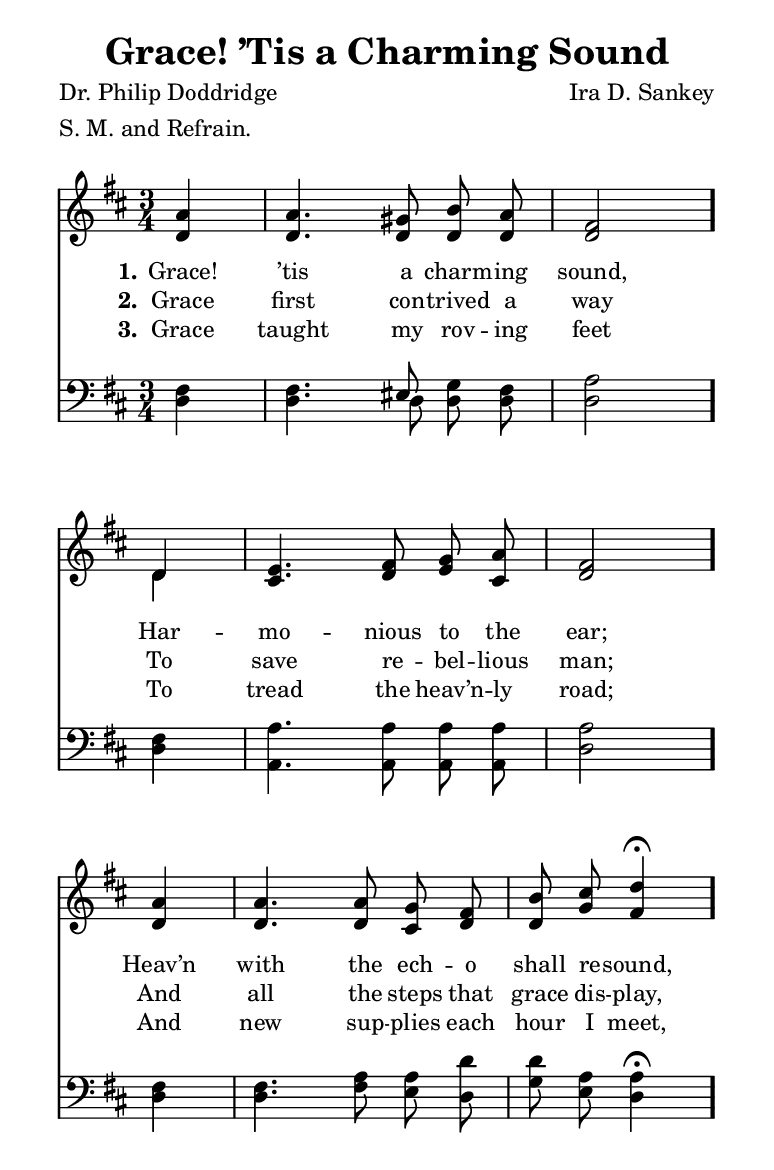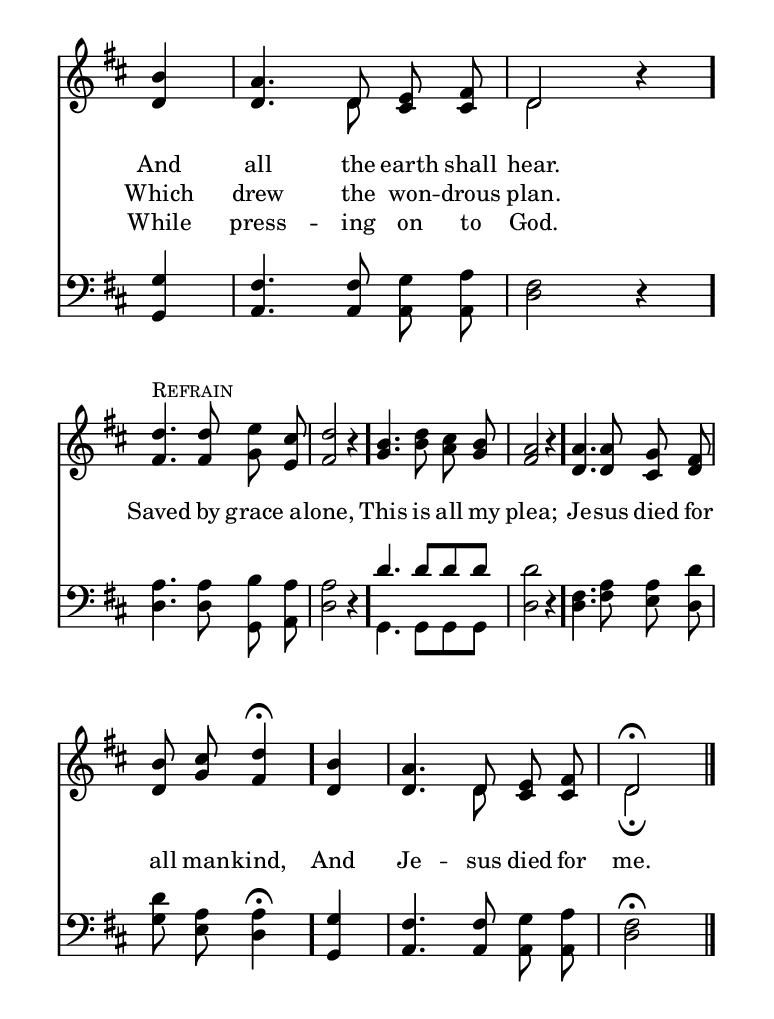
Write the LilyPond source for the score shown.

\include "common/global.ily"
\paper {
  \include "common/paper.ily"
  %ragged-bottom = ##t
  ragged-last-bottom = ##t
  %systems-per-page = ##f
  %page-count = ##f
}

\header{
  hymnnumber = "13"
  title = "Grace! ’Tis a Charming Sound"
  tunename = ""
  meter = "S. M. and Refrain."
  poet = "Dr. Philip Doddridge"
  composer = "Ira D. Sankey"
  %copyright = ""
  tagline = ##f
}

phraseA = { c4. c8 c8 c8 | c2 }
% for fermata in MIDI
% TODO make four fermatas (in typesetting) two
ta = { \tempo 4=80 }
tb = { \tempo 4=40 }

patternA = { \ta c4           | c4. c8 c8 c8 | c2           } % Line 1, 2
patternB = { \ta c4. c8 c8 c8 | c8 c8 \tb c4 \fermata } % Refrain line 3
patternC = { \ta c4           | \patternB                   } % Line 3
patternD = { \ta c4. c8 c8 c8 | c2 c4                       } % Refrain line 1, 2
patternE = { \ta c4           | \patternD                   } % Line 4
patternF = { \ta c4           | c4. c8 c8 c8 | \tb c2 \fermata } % Refrain line 4

global = {
  \include "common/overrides.ily"
  \override Staff.TimeSignature.style = #'numbered
  \time 3/4
  \override Score.MetronomeMark.transparent = ##t % hide all fermata changes too
  \ta
  \key d \major
  \partial 4
  \autoBeamOff
}

notesSoprano = {
\global
\relative c'' {

  \changePitch \patternA { a | a gis b a  | fis     }
  \changePitch \patternA { d | e fis g a  | fis     }
  \changePitch \patternC { a | a a g fis  | b cis d }
  \changePitch \patternE { b | a d, e fis | d r     }

  << s^\markup { \small \caps "Refrain" }
  \changePitch \patternD {     d' d e cis | d r       } >>
  \changePitch \patternD {     b d cis b  | a r       }
  \changePitch \patternB {     a a g fis  | b cis d   }
  \changePitch \patternF { b | a d, e fis | d         }

  \bar "|."

}
}

notesAlto = {
\global
\relative e' {

  \changePitch \patternA { d | d d d d     | d       }
  \changePitch \patternA { d | cis d e cis | d       }
  \changePitch \patternC { d | d d cis d   | d g fis }
  \changePitch \patternE { d | d d cis cis | d r     }

  \changePitch \patternD {     fis fis g e | fis r   }
  \changePitch \patternD {     g b a g     | fis r   }
  \changePitch \patternB {     d d cis d   | d g fis }
  \changePitch \patternF { d | d d cis cis | d       }

}
}

notesTenor = {
\global
\relative a {

  \changePitch \patternA { fis | fis eis g fis | a     }
  \changePitch \patternA { fis | a a a a       | a     }
  \changePitch \patternC { fis | fis a a d     | d a a }
  \changePitch \patternE { g   | fis fis g a   | fis r }

  \changePitch \patternD {     a a b a     | a r   }
  \changePitch \patternD {     d d d d     | d r   }
  \changePitch \patternB {     fis, a a d  | d a a }
  \changePitch \patternF { g | fis fis g a | fis   }

}
}

notesBass = {
\global
\relative f {

  \changePitch \patternA { d  | d d d d   | d     }
  \changePitch \patternA { d  | a a a a   | d     }
  \changePitch \patternC { d  | d fis e d | g e d }
  \changePitch \patternE { g, | a a a a   | d r   }

  \changePitch \patternD {      d d g, a  | d r   }
  \changePitch \patternD {      g, g g g  | d' r  }
  \changePitch \patternB {      d fis e d | g e d }
  \changePitch \patternF { g, | a a a a   | d     }

}
}

Refrain = \lyricmode {

Saved by grace a -- lone, \bar "."
This is all my plea; \bar "."
Je -- sus died for all man -- kind, \bar "."
And Je -- sus died for me. \bar "."

}

wordsA = \lyricmode {
\set stanza = "1."

Grace! ’tis a charm -- ing sound, \bar "."
Har -- mo -- nious to the ear; \bar "." \break
Heav’n with the ech -- o shall re -- sound, \bar "."
And all the earth shall hear. \bar "." \break

}

wordsB = \lyricmode {
\set stanza = "2."

Grace first con -- trived a way
To save re -- bel -- lious man;
And all the steps that grace dis -- play,
Which drew the won -- drous plan.

\Refrain

}

wordsC = \lyricmode {
\set stanza = "3."

Grace taught my rov -- ing feet
To tread the heav’n -- ly road;
And new sup -- plies each hour I meet,
While press -- ing on to God.

}


\score {
  \context ChoirStaff <<
    \context Staff = upper <<
      \set Staff.autoBeaming = ##f
      \set ChoirStaff.systemStartDelimiter = #'SystemStartBar
      \set ChoirStaff.printPartCombineTexts = ##f
      \partcombine #'(2 . 9) \notesSoprano \notesAlto
      \context NullVoice = sopranos { \voiceOne << \notesSoprano >> }
      \context NullVoice = altos { \voiceTwo << \notesAlto >> }
      \context Lyrics = one   \lyricsto sopranos \wordsA
      \context Lyrics = two   \lyricsto sopranos \wordsB
      \context Lyrics = three \lyricsto sopranos \wordsC
      %\context Lyrics = four  \lyricsto sopranos \wordsD
      %\context Lyrics = five  \lyricsto sopranos \wordsE
    >>
    \context Staff = men <<
      \clef bass
      \set ChoirStaff.printPartCombineTexts = ##f
      \partcombine #'(2 . 9) \notesTenor \notesBass
      \context NullVoice = tenors { \voiceOne << \notesTenor >> }
      \context NullVoice = basses { \voiceTwo << \notesBass >> }
    >>
  >>
  \layout {
    \include "common/layout.ily"
  }
  \midi{
    \include "common/midi.ily"
  }
}

\version "2.19.49"  % necessary for upgrading to future LilyPond versions.

% vi:set et ts=2 sw=2 ai nocindent syntax=lilypond:
